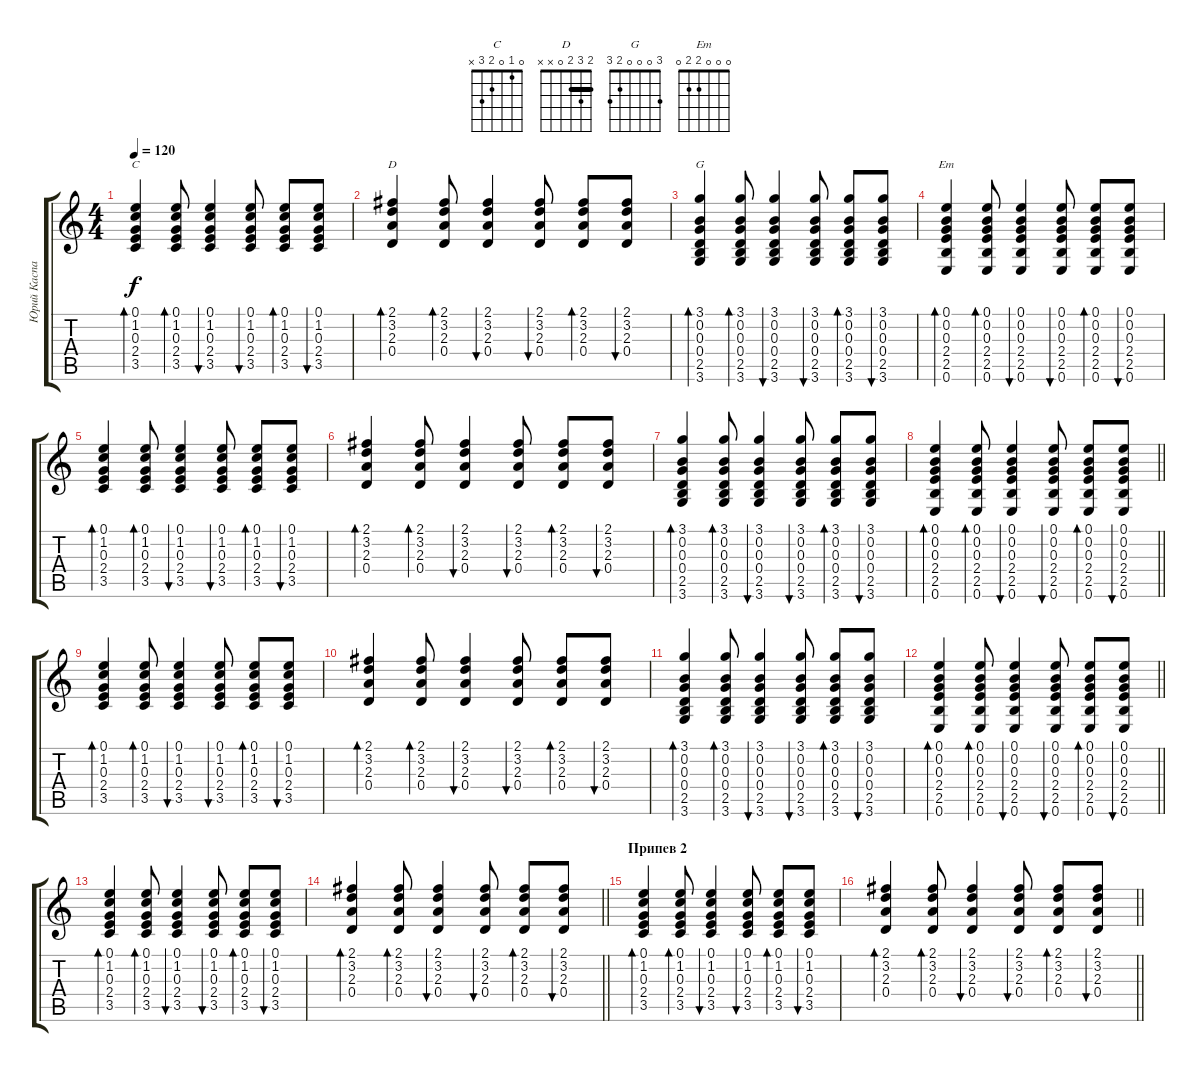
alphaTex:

\track ("Юрий Каспарян" "Юрий Каспа") {instrument electricguitarjazz}
\staff {score tabs}
\tuning (E4 B3 G3 D3 A2 E2) {hide}
\chord ("C" 0 1 0 2 3 x)
\chord ("D" 2 3 2 0 x x) {barre 2}
\chord ("G" 3 0 0 0 2 3)
\chord ("Em" 0 0 0 2 2 0)
\ts (4 4)
\tempo 120
\clef g2
\ks c
(0.1 1.2 0.3 2.4 3.5).4{bd 60 ch "C" dy f} (0.1 1.2 0.3 2.4 3.5).8{bd 60} (0.1 1.2 0.3 2.4 3.5).4{bu 60} (0.1 1.2 0.3 2.4 3.5).8{bu 60} (0.1 1.2 0.3 2.4 3.5).8{bd 60} (0.1 1.2 0.3 2.4 3.5).8{bu 60} |
(2.1 3.2 2.3 0.4).4{bd 60 ch "D"} (2.1 3.2 2.3 0.4).8{bd 60} (2.1 3.2 2.3 0.4).4{bu 60} (2.1 3.2 2.3 0.4).8{bu 60} (2.1 3.2 2.3 0.4).8{bd 60} (2.1 3.2 2.3 0.4).8{bu 60} |
(3.1 0.2 0.3 0.4 2.5 3.6).4{bd 60 ch "G"} (3.1 0.2 0.3 0.4 2.5 3.6).8{bd 60} (3.1 0.2 0.3 0.4 2.5 3.6).4{bu 60} (3.1 0.2 0.3 0.4 2.5 3.6).8{bu 60} (3.1 0.2 0.3 0.4 2.5 3.6).8{bd 60} (3.1 0.2 0.3 0.4 2.5 3.6).8{bu 60} |
(0.1 0.2 0.3 2.4 2.5 0.6).4{bd 60 ch "Em"} (0.1 0.2 0.3 2.4 2.5 0.6).8{bd 60} (0.1 0.2 0.3 2.4 2.5 0.6).4{bu 60} (0.1 0.2 0.3 2.4 2.5 0.6).8{bu 60} (0.1 0.2 0.3 2.4 2.5 0.6).8{bd 60} (0.1 0.2 0.3 2.4 2.5 0.6).8{bu 60} |
(0.1 1.2 0.3 2.4 3.5).4{bd 60} (0.1 1.2 0.3 2.4 3.5).8{bd 60} (0.1 1.2 0.3 2.4 3.5).4{bu 60} (0.1 1.2 0.3 2.4 3.5).8{bu 60} (0.1 1.2 0.3 2.4 3.5).8{bd 60} (0.1 1.2 0.3 2.4 3.5).8{bu 60} |
(2.1 3.2 2.3 0.4).4{bd 60} (2.1 3.2 2.3 0.4).8{bd 60} (2.1 3.2 2.3 0.4).4{bu 60} (2.1 3.2 2.3 0.4).8{bu 60} (2.1 3.2 2.3 0.4).8{bd 60} (2.1 3.2 2.3 0.4).8{bu 60} |
(3.1 0.2 0.3 0.4 2.5 3.6).4{bd 60} (3.1 0.2 0.3 0.4 2.5 3.6).8{bd 60} (3.1 0.2 0.3 0.4 2.5 3.6).4{bu 60} (3.1 0.2 0.3 0.4 2.5 3.6).8{bu 60} (3.1 0.2 0.3 0.4 2.5 3.6).8{bd 60} (3.1 0.2 0.3 0.4 2.5 3.6).8{bu 60} |
\barLineRight lightlight
(0.1 0.2 0.3 2.4 2.5 0.6).4{bd 60} (0.1 0.2 0.3 2.4 2.5 0.6).8{bd 60} (0.1 0.2 0.3 2.4 2.5 0.6).4{bu 60} (0.1 0.2 0.3 2.4 2.5 0.6).8{bu 60} (0.1 0.2 0.3 2.4 2.5 0.6).8{bd 60} (0.1 0.2 0.3 2.4 2.5 0.6).8{bu 60} |
(0.1 1.2 0.3 2.4 3.5).4{bd 60} (0.1 1.2 0.3 2.4 3.5).8{bd 60} (0.1 1.2 0.3 2.4 3.5).4{bu 60} (0.1 1.2 0.3 2.4 3.5).8{bu 60} (0.1 1.2 0.3 2.4 3.5).8{bd 60} (0.1 1.2 0.3 2.4 3.5).8{bu 60} |
(2.1 3.2 2.3 0.4).4{bd 60} (2.1 3.2 2.3 0.4).8{bd 60} (2.1 3.2 2.3 0.4).4{bu 60} (2.1 3.2 2.3 0.4).8{bu 60} (2.1 3.2 2.3 0.4).8{bd 60} (2.1 3.2 2.3 0.4).8{bu 60} |
(3.1 0.2 0.3 0.4 2.5 3.6).4{bd 60} (3.1 0.2 0.3 0.4 2.5 3.6).8{bd 60} (3.1 0.2 0.3 0.4 2.5 3.6).4{bu 60} (3.1 0.2 0.3 0.4 2.5 3.6).8{bu 60} (3.1 0.2 0.3 0.4 2.5 3.6).8{bd 60} (3.1 0.2 0.3 0.4 2.5 3.6).8{bu 60} |
\barLineRight lightlight
(0.1 0.2 0.3 2.4 2.5 0.6).4{bd 60} (0.1 0.2 0.3 2.4 2.5 0.6).8{bd 60} (0.1 0.2 0.3 2.4 2.5 0.6).4{bu 60} (0.1 0.2 0.3 2.4 2.5 0.6).8{bu 60} (0.1 0.2 0.3 2.4 2.5 0.6).8{bd 60} (0.1 0.2 0.3 2.4 2.5 0.6).8{bu 60} |
(0.1 1.2 0.3 2.4 3.5).4{bd 60} (0.1 1.2 0.3 2.4 3.5).8{bd 60} (0.1 1.2 0.3 2.4 3.5).4{bu 60} (0.1 1.2 0.3 2.4 3.5).8{bu 60} (0.1 1.2 0.3 2.4 3.5).8{bd 60} (0.1 1.2 0.3 2.4 3.5).8{bu 60} |
\barLineRight lightlight
(2.1 3.2 2.3 0.4).4{bd 60} (2.1 3.2 2.3 0.4).8{bd 60} (2.1 3.2 2.3 0.4).4{bu 60} (2.1 3.2 2.3 0.4).8{bu 60} (2.1 3.2 2.3 0.4).8{bd 60} (2.1 3.2 2.3 0.4).8{bu 60} |
\section ("" "Припев 2")
(0.1 1.2 0.3 2.4 3.5).4{bd 60} (0.1 1.2 0.3 2.4 3.5).8{bd 60} (0.1 1.2 0.3 2.4 3.5).4{bu 60} (0.1 1.2 0.3 2.4 3.5).8{bu 60} (0.1 1.2 0.3 2.4 3.5).8{bd 60} (0.1 1.2 0.3 2.4 3.5).8{bu 60} |
\barLineRight lightlight
(2.1 3.2 2.3 0.4).4{bd 60} (2.1 3.2 2.3 0.4).8{bd 60} (2.1 3.2 2.3 0.4).4{bu 60} (2.1 3.2 2.3 0.4).8{bu 60} (2.1 3.2 2.3 0.4).8{bd 60} (2.1 3.2 2.3 0.4).8{bu 60}
